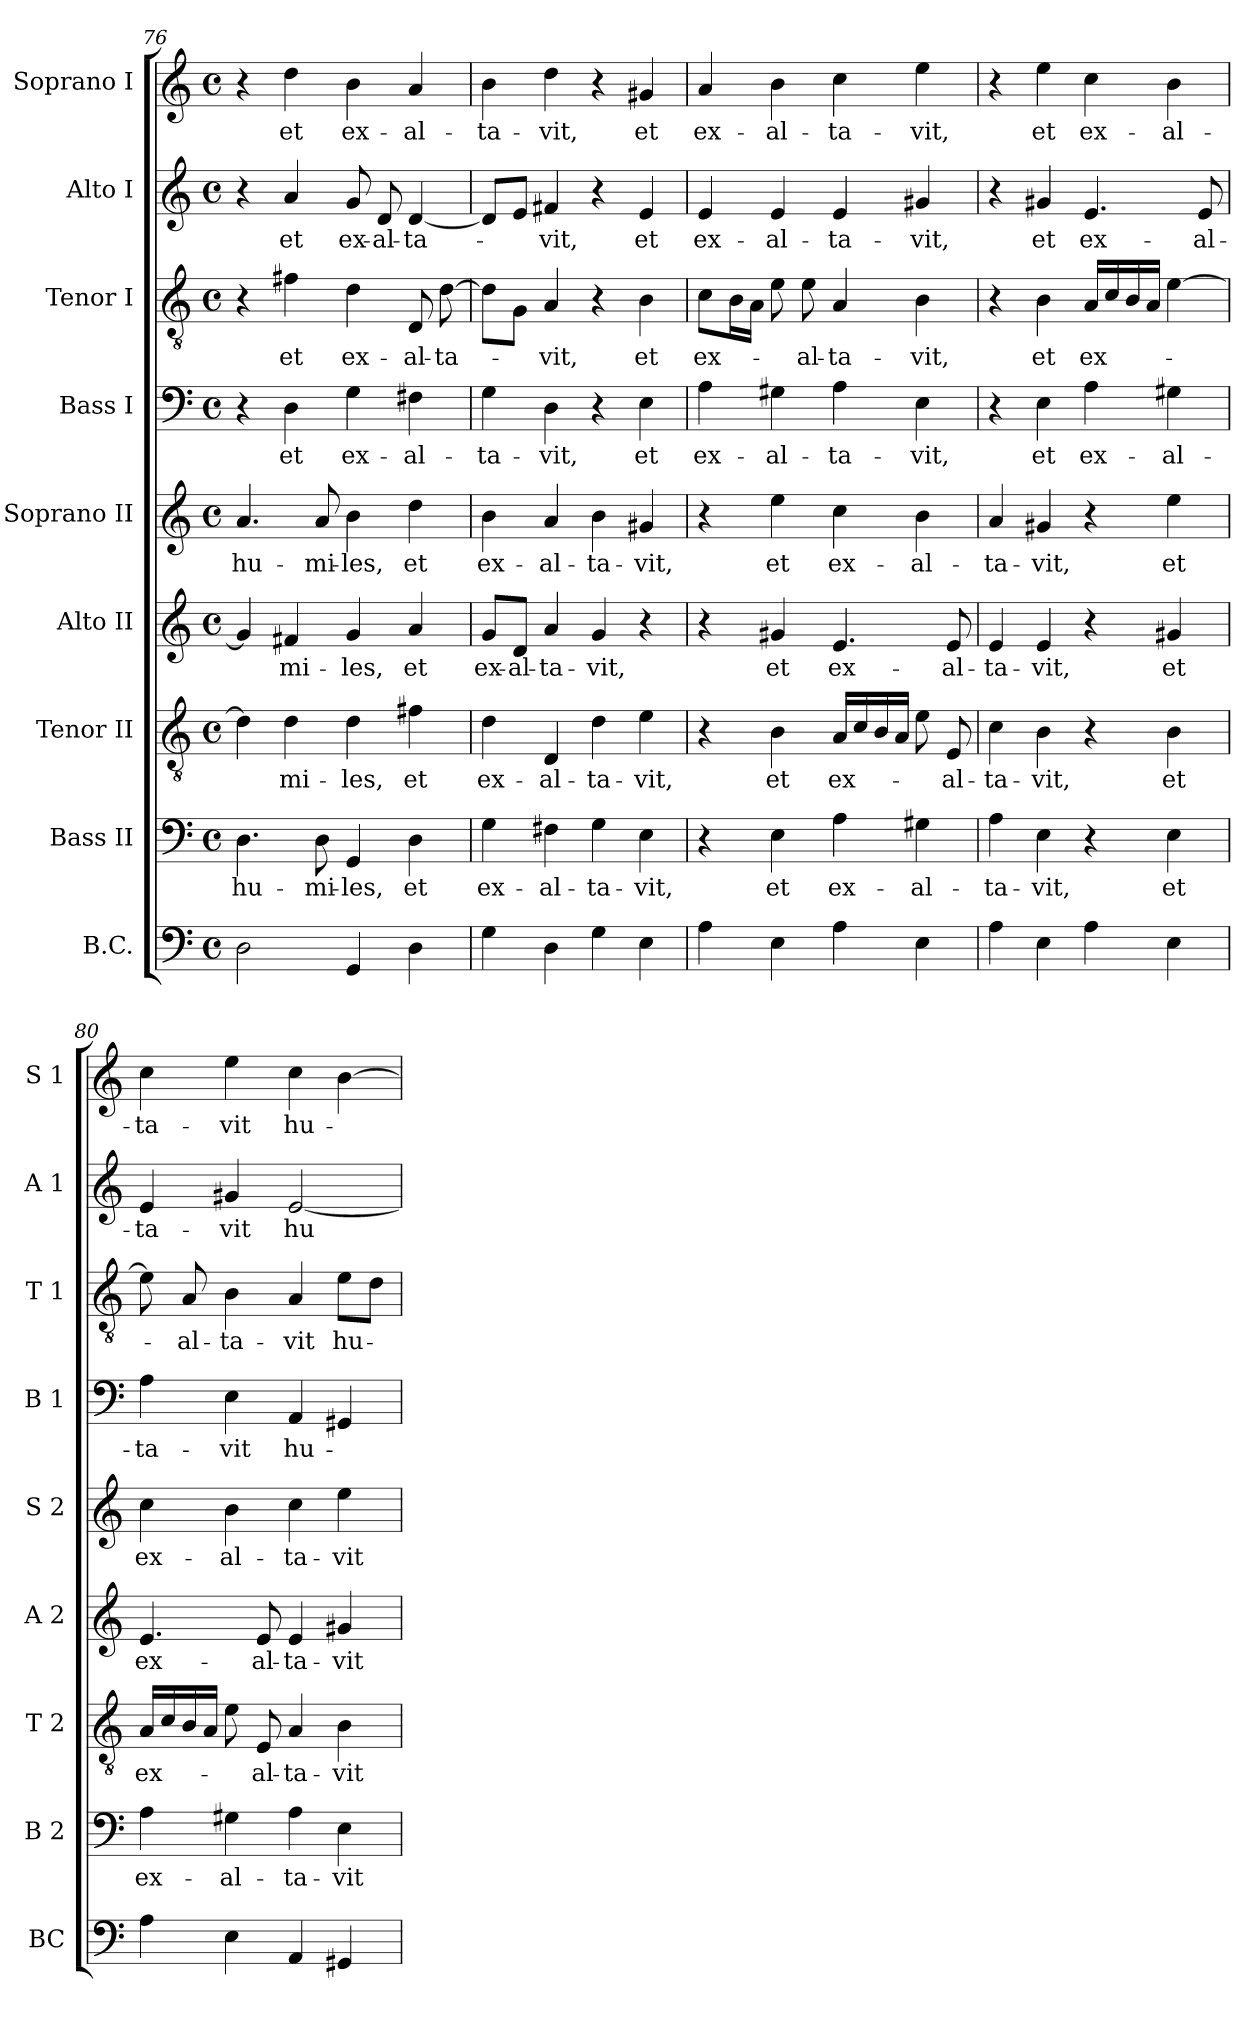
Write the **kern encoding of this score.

**kern	**kern	**text	**kern	**text	**kern	**text	**kern	**text	**kern	**text	**kern	**text	**kern	**text	**kern	**text
*part9	*part8	*part8	*part7	*part7	*part6	*part6	*part5	*part5	*part4	*part4	*part3	*part3	*part2	*part2	*part1	*part1
*staff9	*staff8	*staff8	*staff7	*staff7	*staff6	*staff6	*staff5	*staff5	*staff4	*staff4	*staff3	*staff3	*staff2	*staff2	*staff1	*staff1
*I"B.C.	*I"Bass II	*	*I"Tenor II	*	*I"Alto II	*	*I"Soprano II	*	*I"Bass I	*	*I"Tenor I	*	*I"Alto I	*	*I"Soprano I	*
*I'BC	*I'B 2	*	*I'T 2	*	*I'A 2	*	*I'S 2	*	*I'B 1	*	*I'T 1	*	*I'A 1	*	*I'S 1	*
*clefF4	*clefF4	*	*clefGv2	*	*clefG2	*	*clefG2	*	*clefF4	*	*clefGv2	*	*clefG2	*	*clefG2	*
*k[]	*k[]	*	*k[]	*	*k[]	*	*k[]	*	*k[]	*	*k[]	*	*k[]	*	*k[]	*
*C:	*C:	*	*C:	*	*C:	*	*C:	*	*C:	*	*C:	*	*C:	*	*C:	*
*M4/4	*M4/4	*	*M4/4	*	*M4/4	*	*M4/4	*	*M4/4	*	*M4/4	*	*M4/4	*	*M4/4	*
*met(c)	*met(c)	*	*met(c)	*	*met(c)	*	*met(c)	*	*met(c)	*	*met(c)	*	*met(c)	*	*met(c)	*
=76	=76	=76	=76	=76	=76	=76	=76	=76	=76	=76	=76	=76	=76	=76	=76	=76
*^	*	*	*	*	*	*	*	*	*	*	*	*	*	*	*	*
!	!	!	!LO:LY:b	!	!	!	!	!	!LO:LY:b	!	!	!	!	!	!	!	!
2D\	4ryy	4.D\	hu-	4d\]	.	4g/]	.	4.a/	hu-	4r	.	4r	.	4r	.	4r	.
!	!	!	!	!	!LO:LY:b	!	!LO:LY:b	!	!	!	!LO:LY:b	!	!LO:LY:b	!	!LO:LY:b	!	!LO:LY:b
.	4ryy	.	.	4d\	-mi-	4f#X/	-mi-	.	.	4D\	et	4f#X\	et	4a/	et	4dd\	et
!	!	!	!LO:LY:b	!	!	!	!	!	!LO:LY:b	!	!	!	!	!	!	!	!
.	.	8D\	-mi-	.	.	.	.	8a/	-mi-	.	.	.	.	.	.	.	.
!	!	!	!LO:LY:b	!	!LO:LY:b	!	!LO:LY:b	!	!LO:LY:b	!	!LO:LY:b	!	!LO:LY:b	!	!LO:LY:b	!	!LO:LY:b
4GG/	2ryy	4GG/	-les,	4d\	-les,	4g/	-les,	4b\	-les,	4G\	ex-	4d\	ex-	8g/	ex-	4b\	ex-
!	!	!	!	!	!	!	!	!	!	!	!	!	!	!	!LO:LY:b	!	!
.	.	.	.	.	.	.	.	.	.	.	.	.	.	8d/	-al-	.	.
!	!	!	!LO:LY:b	!	!LO:LY:b	!	!LO:LY:b	!	!LO:LY:b	!	!LO:LY:b	!	!LO:LY:b	!	!LO:LY:b	!	!LO:LY:b
4D\	.	4D\	et	4f#X\	et	4a/	et	4dd\	et	4F#X\	-al-	8D/	-al-	[4d/	-ta-	4a/	-al-
!	!	!	!	!	!	!	!	!	!	!	!	!	!LO:LY:b	!	!	!	!
.	.	.	.	.	.	.	.	.	.	.	.	[8d\	-ta-	.	.	.	.
*v	*v	*	*	*	*	*	*	*	*	*	*	*	*	*	*	*	*
=77	=77	=77	=77	=77	=77	=77	=77	=77	=77	=77	=77	=77	=77	=77	=77	=77
!	!	!LO:LY:b	!	!LO:LY:b	!	!LO:LY:b	!	!LO:LY:b	!	!LO:LY:b	!	!	!	!	!	!LO:LY:b
4G\	4G\	ex-	4d\	ex-	8g/L	ex-	4b\	ex-	4G\	-ta-	8d\L]	.	8d/L]	.	4b\	-ta-
!	!	!	!	!	!	!LO:LY:b	!	!	!	!	!	!	!	!	!	!
.	.	.	.	.	8d/J	-al-	.	.	.	.	8G\J	.	8e/J	.	.	.
!	!	!LO:LY:b	!	!LO:LY:b	!	!LO:LY:b	!	!LO:LY:b	!	!LO:LY:b	!	!LO:LY:b	!	!LO:LY:b	!	!LO:LY:b
4D\	4F#X\	-al-	4D/	-al-	4a/	-ta-	4a/	-al-	4D\	-vit,	4A/	-vit,	4f#X/	-vit,	4dd\	-vit,
!	!	!LO:LY:b	!	!LO:LY:b	!	!LO:LY:b	!	!LO:LY:b	!	!	!	!	!	!	!	!
4G\	4G\	-ta-	4d\	-ta-	4g/	-vit,	4b\	-ta-	4r	.	4r	.	4r	.	4r	.
!	!	!LO:LY:b	!	!LO:LY:b	!	!	!	!LO:LY:b	!	!LO:LY:b	!	!LO:LY:b	!	!LO:LY:b	!	!LO:LY:b
4E\	4E\	-vit,	4e\	-vit,	4r	.	4g#X/	-vit,	4E\	et	4B\	et	4e/	et	4g#X/	et
=78	=78	=78	=78	=78	=78	=78	=78	=78	=78	=78	=78	=78	=78	=78	=78	=78
*^	*	*	*	*	*	*	*	*	*	*	*	*	*	*	*	*
!	!	!	!	!	!	!	!	!	!	!	!LO:LY:b	!	!LO:LY:b	!	!LO:LY:b	!	!LO:LY:b
4A\	4ryy	4r	.	4r	.	4r	.	4r	.	4A\	ex-	8c\L	ex-	4e/	ex-	4a/	ex-
.	.	.	.	.	.	.	.	.	.	.	.	16B\L	.	.	.	.	.
.	.	.	.	.	.	.	.	.	.	.	.	16A\JJ	.	.	.	.	.
!	!	!	!LO:LY:b	!	!LO:LY:b	!	!LO:LY:b	!	!LO:LY:b	!	!LO:LY:b	!	!	!	!LO:LY:b	!	!LO:LY:b
4E\	4ryy	4E\	et	4B\	et	4g#X/	et	4ee\	et	4G#X\	-al-	8e\	.	4e/	-al-	4b\	-al-
!	!	!	!	!	!	!	!	!	!	!	!	!	!LO:LY:b	!	!	!	!
.	.	.	.	.	.	.	.	.	.	.	.	8e\	-al-	.	.	.	.
!	!	!	!LO:LY:b	!	!LO:LY:b	!	!LO:LY:b	!	!LO:LY:b	!	!LO:LY:b	!	!LO:LY:b	!	!LO:LY:b	!	!LO:LY:b
4A\	2ryy	4A\	ex-	16A/LL	ex-	4.e/	ex-	4cc\	ex-	4A\	-ta-	4A/	-ta-	4e/	-ta-	4cc\	-ta-
.	.	.	.	16c/	.	.	.	.	.	.	.	.	.	.	.	.	.
.	.	.	.	16B/	.	.	.	.	.	.	.	.	.	.	.	.	.
.	.	.	.	16A/JJ	.	.	.	.	.	.	.	.	.	.	.	.	.
!	!	!	!LO:LY:b	!	!	!	!	!	!LO:LY:b	!	!LO:LY:b	!	!LO:LY:b	!	!LO:LY:b	!	!LO:LY:b
4E\	.	4G#X\	-al-	8e\	.	.	.	4b\	-al-	4E\	-vit,	4B\	-vit,	4g#X/	-vit,	4ee\	-vit,
!	!	!	!	!	!LO:LY:b	!	!LO:LY:b	!	!	!	!	!	!	!	!	!	!
.	.	.	.	8E/	-al-	8e/	-al-	.	.	.	.	.	.	.	.	.	.
*v	*v	*	*	*	*	*	*	*	*	*	*	*	*	*	*	*	*
!!LO:PB:g=z
=79	=79	=79	=79	=79	=79	=79	=79	=79	=79	=79	=79	=79	=79	=79	=79	=79
!	!	!LO:LY:b	!	!LO:LY:b	!	!LO:LY:b	!	!LO:LY:b	!	!	!	!	!	!	!	!
4A\	4A\	-ta-	4c\	-ta-	4e/	-ta-	4a/	-ta-	4r	.	4r	.	4r	.	4r	.
!	!	!LO:LY:b	!	!LO:LY:b	!	!LO:LY:b	!	!LO:LY:b	!	!LO:LY:b	!	!LO:LY:b	!	!LO:LY:b	!	!LO:LY:b
4E\	4E\	-vit,	4B\	-vit,	4e/	-vit,	4g#X/	-vit,	4E\	et	4B\	et	4g#X/	et	4ee\	et
!	!	!	!	!	!	!	!	!	!	!LO:LY:b	!	!LO:LY:b	!	!LO:LY:b	!	!LO:LY:b
4A\	4r	.	4r	.	4r	.	4r	.	4A\	ex-	16A/LL	ex-	4.e/	ex-	4cc\	ex-
.	.	.	.	.	.	.	.	.	.	.	16c/	.	.	.	.	.
.	.	.	.	.	.	.	.	.	.	.	16B/	.	.	.	.	.
.	.	.	.	.	.	.	.	.	.	.	16A/JJ	.	.	.	.	.
!	!	!LO:LY:b	!	!LO:LY:b	!	!LO:LY:b	!	!LO:LY:b	!	!LO:LY:b	!	!	!	!	!	!LO:LY:b
4E\	4E\	et	4B\	et	4g#X/	et	4ee\	et	4G#X\	-al-	[4e\	.	.	.	4b\	-al-
!	!	!	!	!	!	!	!	!	!	!	!	!	!	!LO:LY:b	!	!
.	.	.	.	.	.	.	.	.	.	.	.	.	8e/	-al-	.	.
=80	=80	=80	=80	=80	=80	=80	=80	=80	=80	=80	=80	=80	=80	=80	=80	=80
!	!	!LO:LY:b	!	!LO:LY:b	!	!LO:LY:b	!	!LO:LY:b	!	!LO:LY:b	!	!	!	!LO:LY:b	!	!LO:LY:b
4A\	4A\	ex-	16A/LL	ex-	4.e/	ex-	4cc\	ex-	4A\	-ta-	8e\]	.	4e/	-ta-	4cc\	-ta-
.	.	.	16c/	.	.	.	.	.	.	.	.	.	.	.	.	.
!	!	!	!	!	!	!	!	!	!	!	!	!LO:LY:b	!	!	!	!
.	.	.	16B/	.	.	.	.	.	.	.	8A/	-al-	.	.	.	.
.	.	.	16A/JJ	.	.	.	.	.	.	.	.	.	.	.	.	.
!	!	!LO:LY:b	!	!	!	!	!	!LO:LY:b	!	!LO:LY:b	!	!LO:LY:b	!	!LO:LY:b	!	!LO:LY:b
4E\	4G#X\	-al-	8e\	.	.	.	4b\	-al-	4E\	-vit	4B\	-ta-	4g#X/	-vit	4ee\	-vit
!	!	!	!	!LO:LY:b	!	!LO:LY:b	!	!	!	!	!	!	!	!	!	!
.	.	.	8E/	-al-	8e/	-al-	.	.	.	.	.	.	.	.	.	.
!	!	!LO:LY:b	!	!LO:LY:b	!	!LO:LY:b	!	!LO:LY:b	!	!LO:LY:b	!	!LO:LY:b	!	!LO:LY:b	!	!LO:LY:b
4AA/	4A\	-ta-	4A/	-ta-	4e/	-ta-	4cc\	-ta-	4AA/	hu-	4A/	-vit	[2e/	hu-	4cc\	hu-
!	!	!LO:LY:b	!	!LO:LY:b	!	!LO:LY:b	!	!LO:LY:b	!	!	!	!LO:LY:b	!	!	!	!
4GG#X/	4E\	-vit	4B\	-vit	4g#X/	-vit	4ee\	-vit	4GG#X/	.	8e\L	hu-	.	.	[4b\	.
.	.	.	.	.	.	.	.	.	.	.	8d\J	.	.	.	.	.
=	=	=	=	=	=	=	=	=	=	=	=	=	=	=	=	=
*-	*-	*-	*-	*-	*-	*-	*-	*-	*-	*-	*-	*-	*-	*-	*-	*-
